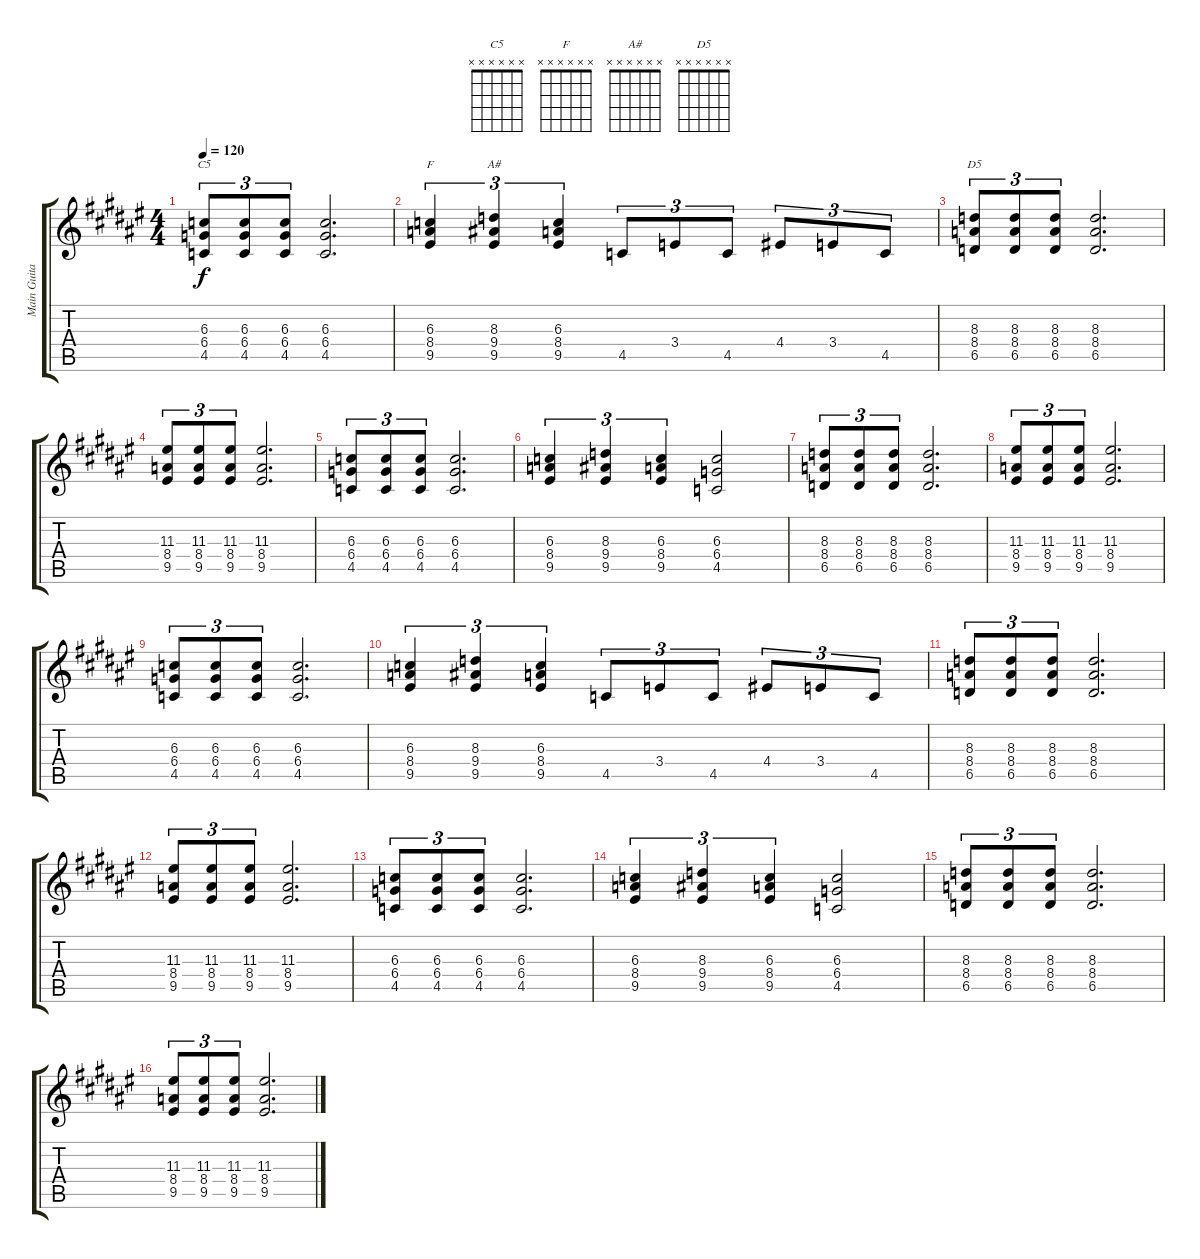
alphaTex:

\track ("Main Guitar" "Main Guita") {instrument distortionguitar}
\staff {score tabs}
\tuning (Eb4 Bb3 Gb3 Db3 Ab2 Eb2) {hide}
\chord ("C5" x x x x x x)
\chord ("F" x x x x x x)
\chord ("A#" x x x x x x)
\chord ("D5" x x x x x x)
\ts (4 4)
\tempo 120
\clef g2
\ks d#minor
(6.3 6.4 4.5).8{tu (3 2) ch "C5" dy f} (6.3 6.4 4.5).8{tu (3 2)} (6.3 6.4 4.5).8{tu (3 2)} (6.3 6.4 4.5).2{d} |
(6.3 8.4 9.5).4{tu (3 2) ch "F"} (8.3 9.4 9.5).4{tu (3 2) ch "A#"} (6.3 8.4 9.5).4{tu (3 2)} 4.5.8{tu (3 2)} 3.4.8{tu (3 2)} 4.5.8{tu (3 2)} 4.4.8{tu (3 2)} 3.4.8{tu (3 2)} 4.5.8{tu (3 2)} |
(8.3 8.4 6.5).8{tu (3 2) ch "D5"} (8.3 8.4 6.5).8{tu (3 2)} (8.3 8.4 6.5).8{tu (3 2)} (8.3 8.4 6.5).2{d} |
(11.3 8.4 9.5).8{tu (3 2)} (11.3 8.4 9.5).8{tu (3 2)} (11.3 8.4 9.5).8{tu (3 2)} (11.3 8.4 9.5).2{d} |
(6.3 6.4 4.5).8{tu (3 2)} (6.3 6.4 4.5).8{tu (3 2)} (6.3 6.4 4.5).8{tu (3 2)} (6.3 6.4 4.5).2{d} |
(6.3 8.4 9.5).4{tu (3 2)} (8.3 9.4 9.5).4{tu (3 2)} (6.3 8.4 9.5).4{tu (3 2)} (6.3 6.4 4.5).2 |
(8.3 8.4 6.5).8{tu (3 2)} (8.3 8.4 6.5).8{tu (3 2)} (8.3 8.4 6.5).8{tu (3 2)} (8.3 8.4 6.5).2{d} |
(11.3 8.4 9.5).8{tu (3 2)} (11.3 8.4 9.5).8{tu (3 2)} (11.3 8.4 9.5).8{tu (3 2)} (11.3 8.4 9.5).2{d} |
(6.3 6.4 4.5).8{tu (3 2)} (6.3 6.4 4.5).8{tu (3 2)} (6.3 6.4 4.5).8{tu (3 2)} (6.3 6.4 4.5).2{d} |
(6.3 8.4 9.5).4{tu (3 2)} (8.3 9.4 9.5).4{tu (3 2)} (6.3 8.4 9.5).4{tu (3 2)} 4.5.8{tu (3 2)} 3.4.8{tu (3 2)} 4.5.8{tu (3 2)} 4.4.8{tu (3 2)} 3.4.8{tu (3 2)} 4.5.8{tu (3 2)} |
(8.3 8.4 6.5).8{tu (3 2)} (8.3 8.4 6.5).8{tu (3 2)} (8.3 8.4 6.5).8{tu (3 2)} (8.3 8.4 6.5).2{d} |
(11.3 8.4 9.5).8{tu (3 2)} (11.3 8.4 9.5).8{tu (3 2)} (11.3 8.4 9.5).8{tu (3 2)} (11.3 8.4 9.5).2{d} |
(6.3 6.4 4.5).8{tu (3 2)} (6.3 6.4 4.5).8{tu (3 2)} (6.3 6.4 4.5).8{tu (3 2)} (6.3 6.4 4.5).2{d} |
(6.3 8.4 9.5).4{tu (3 2)} (8.3 9.4 9.5).4{tu (3 2)} (6.3 8.4 9.5).4{tu (3 2)} (6.3 6.4 4.5).2 |
(8.3 8.4 6.5).8{tu (3 2)} (8.3 8.4 6.5).8{tu (3 2)} (8.3 8.4 6.5).8{tu (3 2)} (8.3 8.4 6.5).2{d} |
(11.3 8.4 9.5).8{tu (3 2)} (11.3 8.4 9.5).8{tu (3 2)} (11.3 8.4 9.5).8{tu (3 2)} (11.3 8.4 9.5).2{d}
